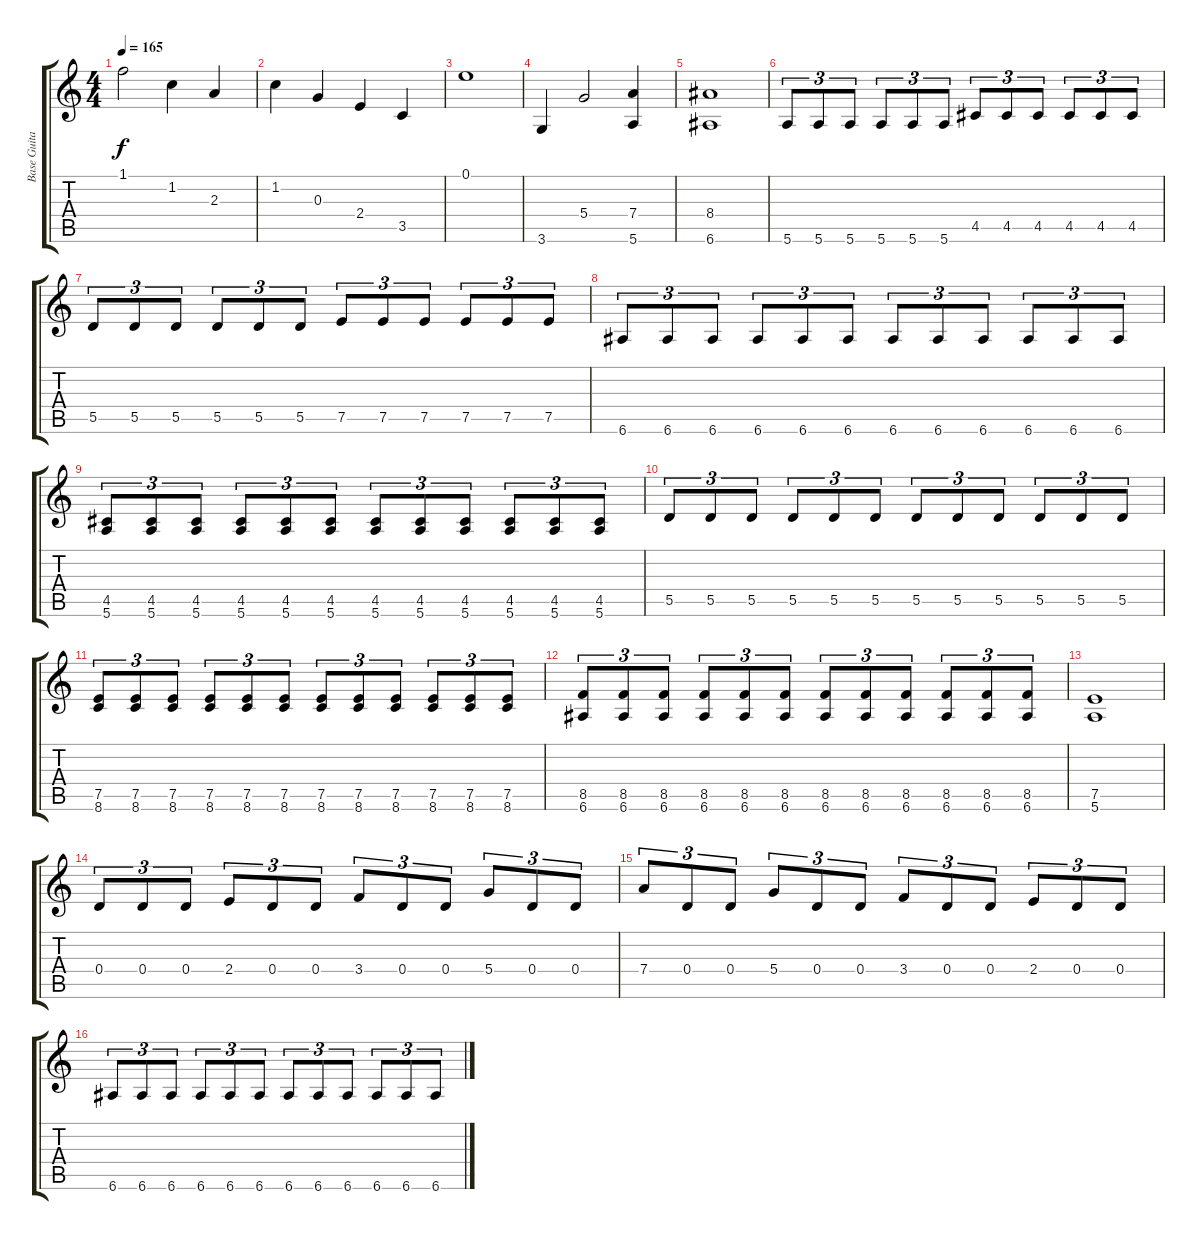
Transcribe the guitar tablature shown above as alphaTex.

\track ("Base Guitar" "Base Guita") {instrument distortionguitar}
\staff {score tabs}
\tuning (E4 B3 G3 D3 A2 E2) {hide}
\ts (4 4)
\tempo 165
\clef g2
\ks c
1.1.2{dy f} 1.2.4 2.3.4 |
1.2.4 0.3.4 2.4.4 3.5.4 |
0.1.1 |
3.6.4 5.4.2 (7.4 5.6).4 |
(8.4 6.6).1 |
5.6.8{tu (3 2)} 5.6.8{tu (3 2)} 5.6.8{tu (3 2)} 5.6.8{tu (3 2)} 5.6.8{tu (3 2)} 5.6.8{tu (3 2)} 4.5.8{tu (3 2)} 4.5.8{tu (3 2)} 4.5.8{tu (3 2)} 4.5.8{tu (3 2)} 4.5.8{tu (3 2)} 4.5.8{tu (3 2)} |
5.5.8{tu (3 2)} 5.5.8{tu (3 2)} 5.5.8{tu (3 2)} 5.5.8{tu (3 2)} 5.5.8{tu (3 2)} 5.5.8{tu (3 2)} 7.5.8{tu (3 2)} 7.5.8{tu (3 2)} 7.5.8{tu (3 2)} 7.5.8{tu (3 2)} 7.5.8{tu (3 2)} 7.5.8{tu (3 2)} |
6.6.8{tu (3 2)} 6.6.8{tu (3 2)} 6.6.8{tu (3 2)} 6.6.8{tu (3 2)} 6.6.8{tu (3 2)} 6.6.8{tu (3 2)} 6.6.8{tu (3 2)} 6.6.8{tu (3 2)} 6.6.8{tu (3 2)} 6.6.8{tu (3 2)} 6.6.8{tu (3 2)} 6.6.8{tu (3 2)} |
(4.5 5.6).8{tu (3 2)} (4.5 5.6).8{tu (3 2)} (4.5 5.6).8{tu (3 2)} (4.5 5.6).8{tu (3 2)} (4.5 5.6).8{tu (3 2)} (4.5 5.6).8{tu (3 2)} (4.5 5.6).8{tu (3 2)} (4.5 5.6).8{tu (3 2)} (4.5 5.6).8{tu (3 2)} (4.5 5.6).8{tu (3 2)} (4.5 5.6).8{tu (3 2)} (4.5 5.6).8{tu (3 2)} |
5.5.8{tu (3 2)} 5.5.8{tu (3 2)} 5.5.8{tu (3 2)} 5.5.8{tu (3 2)} 5.5.8{tu (3 2)} 5.5.8{tu (3 2)} 5.5.8{tu (3 2)} 5.5.8{tu (3 2)} 5.5.8{tu (3 2)} 5.5.8{tu (3 2)} 5.5.8{tu (3 2)} 5.5.8{tu (3 2)} |
(7.5 8.6).8{tu (3 2)} (7.5 8.6).8{tu (3 2)} (7.5 8.6).8{tu (3 2)} (7.5 8.6).8{tu (3 2)} (7.5 8.6).8{tu (3 2)} (7.5 8.6).8{tu (3 2)} (7.5 8.6).8{tu (3 2)} (7.5 8.6).8{tu (3 2)} (7.5 8.6).8{tu (3 2)} (7.5 8.6).8{tu (3 2)} (7.5 8.6).8{tu (3 2)} (7.5 8.6).8{tu (3 2)} |
(8.5 6.6).8{tu (3 2)} (8.5 6.6).8{tu (3 2)} (8.5 6.6).8{tu (3 2)} (8.5 6.6).8{tu (3 2)} (8.5 6.6).8{tu (3 2)} (8.5 6.6).8{tu (3 2)} (8.5 6.6).8{tu (3 2)} (8.5 6.6).8{tu (3 2)} (8.5 6.6).8{tu (3 2)} (8.5 6.6).8{tu (3 2)} (8.5 6.6).8{tu (3 2)} (8.5 6.6).8{tu (3 2)} |
(7.5 5.6).1 |
0.4.8{tu (3 2)} 0.4.8{tu (3 2)} 0.4.8{tu (3 2)} 2.4.8{tu (3 2)} 0.4.8{tu (3 2)} 0.4.8{tu (3 2)} 3.4.8{tu (3 2)} 0.4.8{tu (3 2)} 0.4.8{tu (3 2)} 5.4.8{tu (3 2)} 0.4.8{tu (3 2)} 0.4.8{tu (3 2)} |
7.4.8{tu (3 2)} 0.4.8{tu (3 2)} 0.4.8{tu (3 2)} 5.4.8{tu (3 2)} 0.4.8{tu (3 2)} 0.4.8{tu (3 2)} 3.4.8{tu (3 2)} 0.4.8{tu (3 2)} 0.4.8{tu (3 2)} 2.4.8{tu (3 2)} 0.4.8{tu (3 2)} 0.4.8{tu (3 2)} |
6.6.8{tu (3 2)} 6.6.8{tu (3 2)} 6.6.8{tu (3 2)} 6.6.8{tu (3 2)} 6.6.8{tu (3 2)} 6.6.8{tu (3 2)} 6.6.8{tu (3 2)} 6.6.8{tu (3 2)} 6.6.8{tu (3 2)} 6.6.8{tu (3 2)} 6.6.8{tu (3 2)} 6.6.8{tu (3 2)}
